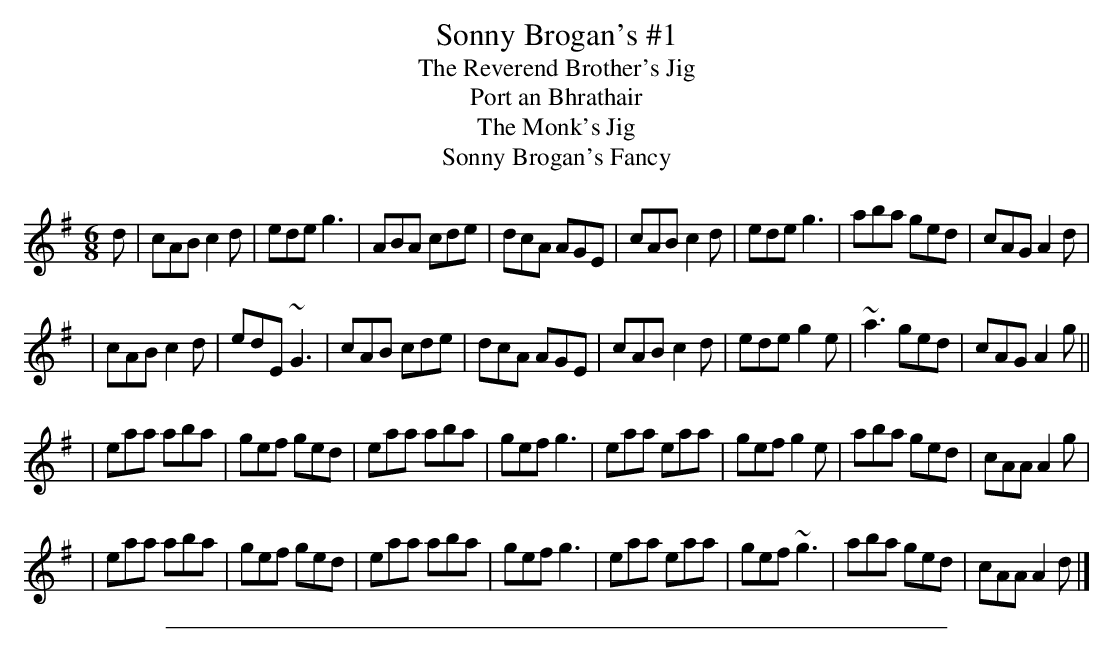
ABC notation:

X:1
T: Sonny Brogan's #1
T: Reverend Brother's Jig, The
T: Port an Bhrathair
T: Monk's Jig, The
T: Sonny Brogan's Fancy
M:6/8
K:Ador
d | cAB c2d | ede g3 | ABA cde | dcA AGE |\
cAB c2d | ede g3 | aba ged | cAG A2d |
|cAB c2d | edE ~G3 | cAB cde | dcA AGE |\
cAB c2d | ede g2e | ~a3 ged | cAG A2g ||
|eaa aba | gef ged | eaa aba | gef g3 |\
eaa eaa | gef g2e | aba ged | cAA A2g |
|eaa aba | gef ged | eaa aba | gef g3 |\
eaa eaa | gef ~g3 | aba ged | cAA A2d |]
